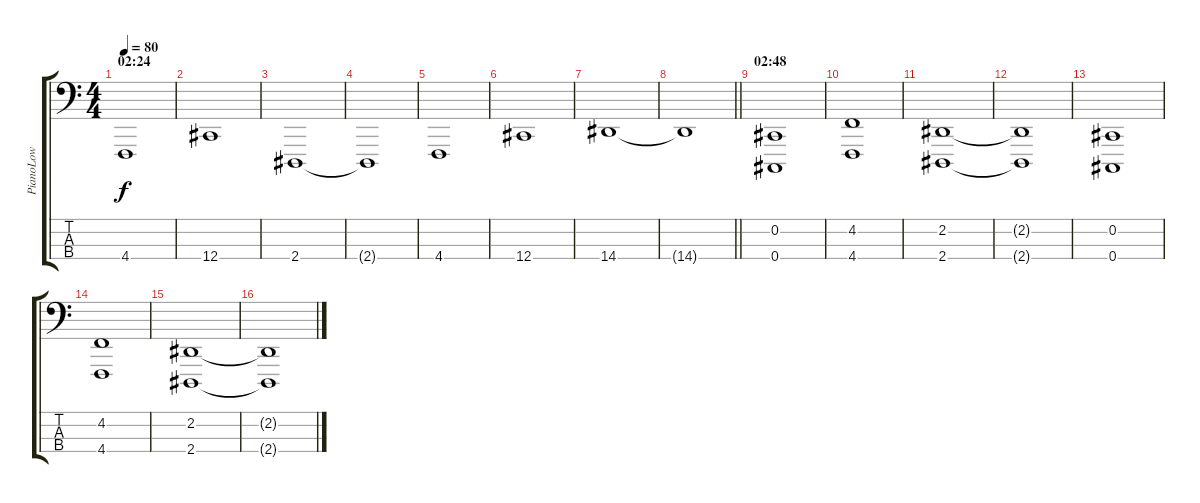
\track ("PianoLow" "PianoLow") {instrument electricgrandpiano}
\staff {score tabs}
\tuning (Gb2 Db2 Ab1 Db1) {hide}
\ts (4 4)
\section ("" "02:24")
\tempo 80
\clef f4
\ks c
4.4.1{dy f} |
12.4.1 |
2.4.1 |
2.4{t}.1 |
4.4.1 |
12.4.1 |
14.4.1 |
\barLineRight lightlight
14.4{t}.1 |
\section ("" "02:48")
(0.2 0.4).1 |
(4.2 4.4).1 |
(2.2 2.4).1 |
(2.2{t} 2.4{t}).1 |
(0.2 0.4).1 |
(4.2 4.4).1 |
(2.2 2.4).1 |
(2.2{t} 2.4{t}).1
